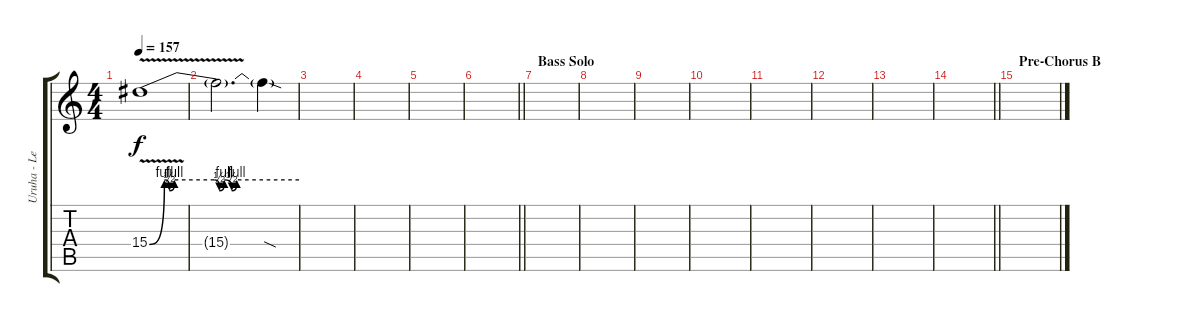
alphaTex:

\track ("Uruha - Lead Guitar" "Uruha - Le") {instrument distortionguitar}
\staff {score tabs}
\tuning (D4 A3 F3 C3 G2 D2) {hide}
\ts (4 4)
\tempo 157
\clef g2
\ks c
15.4{be (custom 0 0 6 4 8 2 10 4 26 4 28 2 30 4 33 2 35 4 60 4) v}.1{dy f} |
15.4{t}.2{d} 15.4{sod t}.4 |
|
|
|
\barLineRight lightlight
|
\section ("" "Bass Solo")
|
|
|
|
|
|
|
\barLineRight lightlight
|
\section ("" "Pre-Chorus B")
